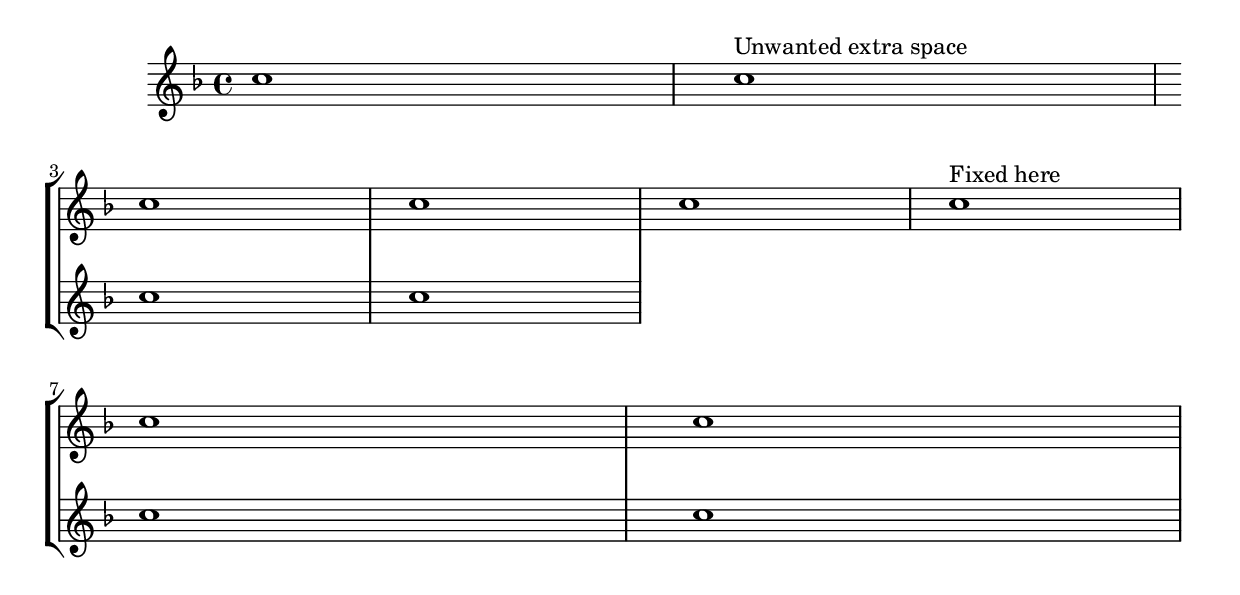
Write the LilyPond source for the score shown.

%% Do not edit this file; it is auto-generated from LSR http://lsr.dsi.unimi.it
%% This file is in the public domain.
\version "2.13.1"

\header {
  lsrtags = "staff-notation, contexts-and-engravers, breaks"

%% Translation of GIT committish: b2d4318d6c53df8469dfa4da09b27c15a374d0ca
  texidoces = "
Al añadir un pentagrama nuevo en un salto de línea, por desgracia
se añade un espacio adicional al final de la línea antes del salto
(reservado para hacer sitio a un cambio de armadura que de todas
formas no se va a imprimir). La solución alternativa es añadir un
ajuste para @code{Staff.explicitKeySignatureVisibility} como se
muestra en el ejemplo.  En las versiones 2.10 y anteriores,
también se necesita un ajuste similar para las indicaciones de
compás (véase el ejemplo).

"
  doctitlees = "Añadir un pentagrama adicional en un salto de línea"

  texidoc = "
When adding a new staff at a line break, some extra space is
unfortunately added at the end of the line before the break (to fit in
a key signature change, which  will never be printed anyway).  The
workaround is to add a setting of
@code{Staff.explicitKeySignatureVisibility} as is shown in the example.
In versions 2.10 and earlier, a similar setting for the time signatures
is also required (see the example).



"
  doctitle = "Adding an extra staff at a line break"
} % begin verbatim

\score {
  \new StaffGroup \relative c'' {
    \new Staff
    \key f \major
    c1 c^"Unwanted extra space" \break
    << { c1 | c }
       \new Staff {
         \key f \major
         \once \override Staff.TimeSignature #'stencil = ##f
         c1 | c
       } 
    >>
    c1 | c^"Fixed here" \break
    << { c1 | c }
       \new Staff {
         \once \set Staff.explicitKeySignatureVisibility = #end-of-line-invisible
         % The next line is not needed in 2.11.x or later:
         \once \override Staff.TimeSignature #'break-visibility = #end-of-line-invisible
         \key f \major
         \once \override Staff.TimeSignature #'stencil = ##f
         c1 | c
       }
    >>
  }
}

